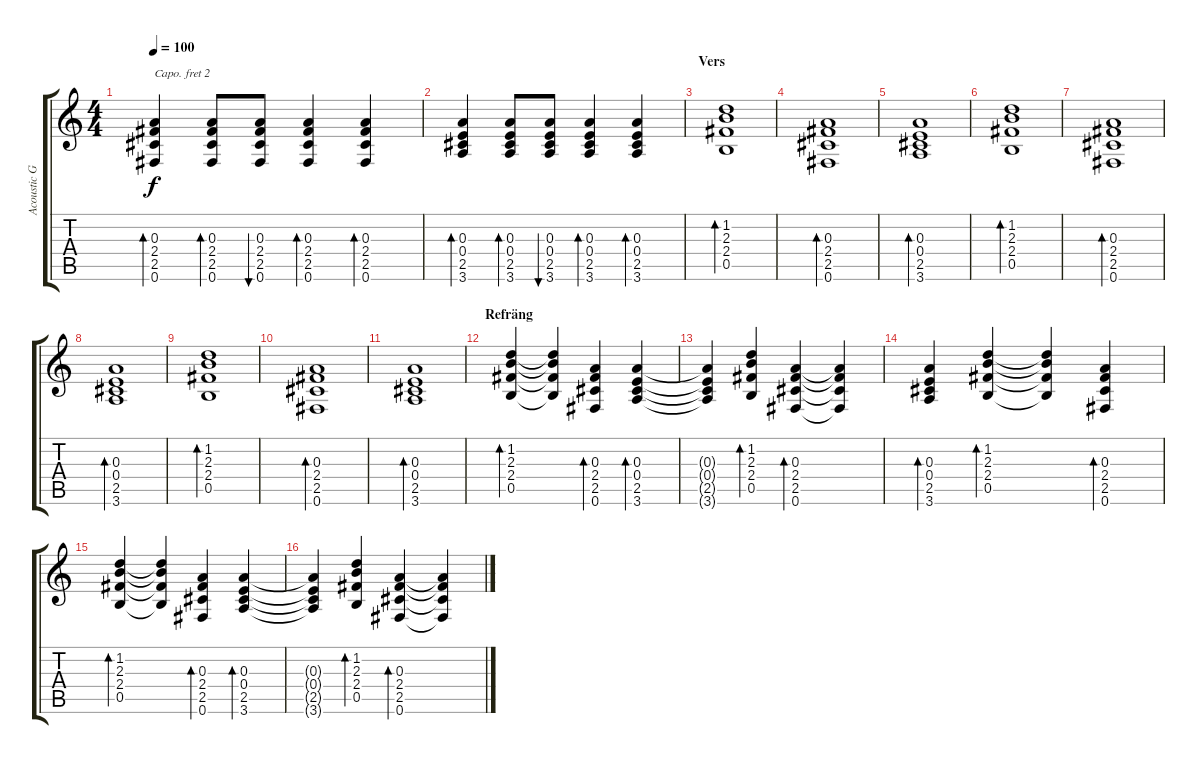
\track ("Acoustic Guitar 1" "Acoustic G") {instrument acousticguitarsteel}
\staff {score tabs}
\capo 2
\tuning (E4 B3 G3 D3 A2 E2) {hide}
\ts (4 4)
\tempo 100
\clef g2
\ks c
(0.3 2.4 2.5 0.6).4{bd 60 dy f} (0.3 2.4 2.5 0.6).8{bd 60} (0.3 2.4 2.5 0.6).8{bu 60} (0.3 2.4 2.5 0.6).4{bd 60} (0.3 2.4 2.5 0.6).4{bd 60} |
(0.3 0.4 2.5 3.6).4{bd 60} (0.3 0.4 2.5 3.6).8{bd 60} (0.3 0.4 2.5 3.6).8{bu 60} (0.3 0.4 2.5 3.6).4{bd 60} (0.3 0.4 2.5 3.6).4{bd 60} |
\section ("" "Vers")
(1.2 2.3 2.4 0.5).1{bd 60} |
(0.3 2.4 2.5 0.6).1{bd 60} |
(0.3 0.4 2.5 3.6).1{bd 60} |
(1.2 2.3 2.4 0.5).1{bd 60} |
(0.3 2.4 2.5 0.6).1{bd 60} |
(0.3 0.4 2.5 3.6).1{bd 60} |
(1.2 2.3 2.4 0.5).1{bd 60} |
(0.3 2.4 2.5 0.6).1{bd 60} |
(0.3 0.4 2.5 3.6).1{bd 60} |
\section ("" "Refräng")
(1.2 2.3 2.4 0.5).4{bd 120} (1.2{t} 2.3{t} 2.4{t} 0.5{t}).4 (0.3 2.4 2.5 0.6).4{bd 120} (0.3 0.4 2.5 3.6).4{bd 120} |
(0.3{t} 0.4{t} 2.5{t} 3.6{t}).4 (1.2 2.3 2.4 0.5).4{bd 120} (0.3 2.4 2.5 0.6).4{bd 120} (0.3{t} 2.4{t} 2.5{t} 0.6{t}).4 |
(0.3 0.4 2.5 3.6).4{bd 120} (1.2 2.3 2.4 0.5).4{bd 120} (1.2{t} 2.3{t} 2.4{t} 0.5{t}).4 (0.3 2.4 2.5 0.6).4{bd 120} |
(1.2 2.3 2.4 0.5).4{bd 120} (1.2{t} 2.3{t} 2.4{t} 0.5{t}).4 (0.3 2.4 2.5 0.6).4{bd 120} (0.3 0.4 2.5 3.6).4{bd 120} |
(0.3{t} 0.4{t} 2.5{t} 3.6{t}).4 (1.2 2.3 2.4 0.5).4{bd 120} (0.3 2.4 2.5 0.6).4{bd 120} (0.3{t} 2.4{t} 2.5{t} 0.6{t}).4
